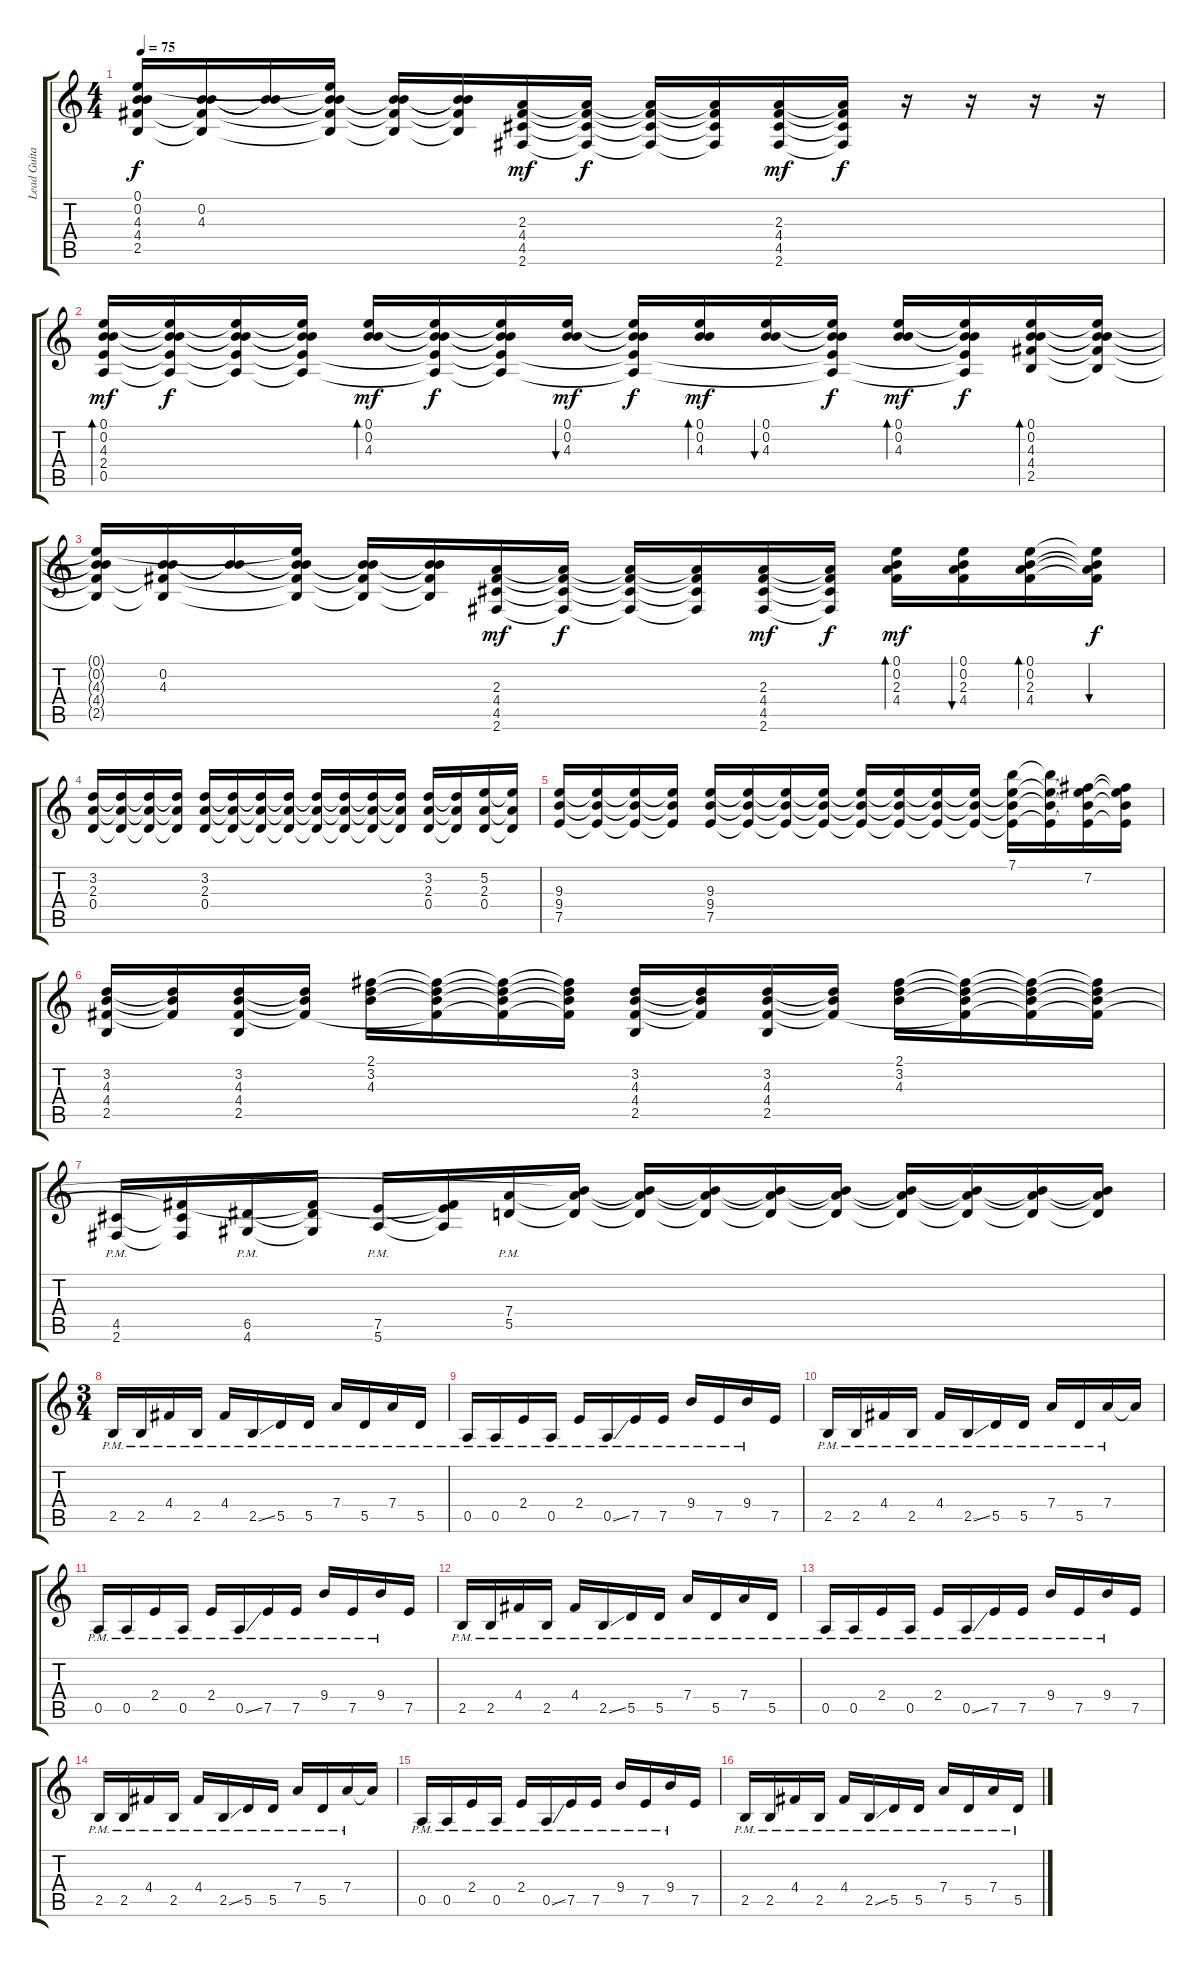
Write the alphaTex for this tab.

\track ("Lead Guitar" "Lead Guita") {instrument distortionguitar}
\staff {score tabs}
\tuning (E4 B3 G3 D3 A2 E2) {hide}
\ts (4 4)
\tempo 75
\clef g2
\ks c
(0.1{t} 0.2{t} 4.3{t} 4.4{t} 2.5{t}).16{dy f} (0.2 4.3 4.4{t} 2.5{t}).16 (0.2{t} 4.3{t}).16 (0.1{t} 0.2{t} 4.3{t} 4.4{t} 2.5{t}).16 (0.2{t} 4.3{t} 4.4{t} 2.5{t}).16 (0.2{t} 4.3{t} 4.4{t} 2.5{t}).16 (2.3 4.4 4.5 2.6).16{dy mf} (2.3{t} 4.4{t} 4.5{t} 2.6{t}).16{dy f} (2.3{t} 4.4{t} 4.5{t} 2.6{t}).16 (2.3{t} 4.4{t} 4.5{t} 2.6{t}).16 (2.3 4.4 4.5 2.6).16{dy mf} (2.3{t} 4.4{t} 4.5{t} 2.6{t}).16{dy f} r.16 r.16 r.16 r.16 |
(0.1 0.2 4.3 2.4 0.5).16{bd 480 dy mf} (0.1{t} 0.2{t} 4.3{t} 2.4{t} 0.5{t}).16{dy f} (0.1{t} 0.2{t} 4.3{t} 2.4{t} 0.5{t}).16 (0.1{t} 0.2{t} 4.3{t} 2.4{t} 0.5{t}).16 (0.1 0.2 4.3).16{bd 60 dy mf} (0.1{t} 0.2{t} 4.3{t} 2.4{t} 0.5{t}).16{dy f} (0.1{t} 0.2{t} 4.3{t} 2.4{t} 0.5{t}).16 (0.1 0.2 4.3).16{bu 60 dy mf} (0.1{t} 0.2{t} 4.3{t} 2.4{t} 0.5{t}).16{dy f} (0.1 0.2 4.3).16{bd 60 dy mf} (0.1 0.2 4.3).16{bu 60} (0.1{t} 0.2{t} 4.3{t} 2.4{t} 0.5{t}).16{dy f} (0.1 0.2 4.3).16{bd 60 dy mf} (0.1{t} 0.2{t} 4.3{t} 2.4{t} 0.5{t}).16{dy f} (0.1 0.2 4.3 4.4 2.5).16{bd 60} (0.1{t} 0.2{t} 4.3{t} 4.4{t} 2.5{t}).16 |
(0.1{t} 0.2{t} 4.3{t} 4.4{t} 2.5{t}).16 (0.2 4.3 4.4{t} 2.5{t}).16 (0.2{t} 4.3{t}).16 (0.1{t} 0.2{t} 4.3{t} 4.4{t} 2.5{t}).16 (0.2{t} 4.3{t} 4.4{t} 2.5{t}).16 (0.2{t} 4.3{t} 4.4{t} 2.5{t}).16 (2.3 4.4 4.5 2.6).16{dy mf} (2.3{t} 4.4{t} 4.5{t} 2.6{t}).16{dy f} (2.3{t} 4.4{t} 4.5{t} 2.6{t}).16 (2.3{t} 4.4{t} 4.5{t} 2.6{t}).16 (2.3 4.4 4.5 2.6).16{dy mf} (2.3{t} 4.4{t} 4.5{t} 2.6{t}).16{dy f} (0.1 0.2 2.3 4.4).16{bd 60 dy mf} (0.1 0.2 2.3 4.4).16{bu 60} (0.1 0.2 2.3 4.4).16{bd 60} (0.1{t} 0.2{t} 2.3{t} 4.4{t}).16{bu 60 dy f} |
(3.2 2.3 0.4).16 (3.2{t} 2.3{t} 0.4{t}).16 (3.2{t} 2.3{t} 0.4{t}).16 (3.2{t} 2.3{t} 0.4{t}).16 (3.2 2.3 0.4).16 (3.2{t} 2.3{t} 0.4{t}).16 (3.2{t} 2.3{t} 0.4{t}).16 (3.2{t} 2.3{t} 0.4{t}).16 (3.2{t} 2.3{t} 0.4{t}).16 (3.2{t} 2.3{t} 0.4{t}).16 (3.2{t} 2.3{t} 0.4{t}).16 (3.2{t} 2.3{t} 0.4{t}).16 (3.2 2.3 0.4).16 (3.2{t} 2.3{t} 0.4{t}).16 (5.2 2.3 0.4).16 (5.2{t} 2.3{t} 0.4{t}).16 |
(9.3 9.4 7.5).16 (9.3{t} 9.4{t} 7.5{t}).16 (9.3{t} 9.4{t} 7.5{t}).16 (9.3{t} 9.4{t} 7.5{t}).16 (9.3 9.4 7.5).16 (9.3{t} 9.4{t} 7.5{t}).16 (9.3{t} 9.4{t} 7.5{t}).16 (9.3{t} 9.4{t} 7.5{t}).16 (9.3{t} 9.4{t} 7.5{t}).16 (9.3{t} 9.4{t} 7.5{t}).16 (9.3{t} 9.4{t} 7.5{t}).16 (9.3{t} 9.4{t} 7.5{t}).16 (7.1 9.3{t} 9.4{t} 7.5{t}).16 (7.1{t} 9.3{t} 9.4{t} 7.5{t}).16 (7.2 9.3{t} 9.4{t} 7.5{t}).16 (7.2{t} 9.3{t} 9.4{t} 7.5{t}).16 |
(3.2 4.3 4.4 2.5).16 (3.2{t} 4.3{t} 4.4{t}).16 (3.2 4.3 4.4 2.5).16 (3.2{t} 4.3{t} 4.4{t}).16 (2.1 3.2 4.3).16 (2.1{t} 3.2{t} 4.3{t} 4.4{t}).16 (2.1{t} 3.2{t} 4.3{t} 4.4{t}).16 (2.1{t} 3.2{t} 4.3{t} 4.4{t}).16 (3.2 4.3 4.4 2.5).16 (3.2{t} 4.3{t} 4.4{t}).16 (3.2 4.3 4.4 2.5).16 (3.2{t} 4.3{t} 4.4{t}).16 (2.1 3.2 4.3).16 (2.1{t} 3.2{t} 4.3{t} 4.4{t}).16 (2.1{t} 3.2{t} 4.3{t} 4.4{t}).16 (2.1{t} 3.2{t} 4.3{t} 4.4{t}).16 |
(4.5{pm} 2.6{pm}).16 (4.4{t} 4.5{t} 2.6{t}).16 (6.5{pm} 4.6{pm}).16 (4.4{t} 6.5{t} 4.6{t}).16 (7.5{pm} 5.6{pm}).16 (4.4{t} 7.5{t} 5.6{t}).16 (7.4{pm} 5.5{pm}).16 (4.3{t} 7.4{t} 5.5{t}).16 (4.3{t} 7.4{t} 5.5{t}).16 (4.3{t} 7.4{t} 5.5{t}).16 (4.3{t} 7.4{t} 5.5{t}).16 (4.3{t} 7.4{t} 5.5{t}).16 (4.3{t} 7.4{t} 5.5{t}).16 (4.3{t} 7.4{t} 5.5{t}).16 (4.3{t} 7.4{t} 5.5{t}).16 (4.3{t} 7.4{t} 5.5{t}).16 |
\ts (3 4)
2.5{pm}.16 2.5{pm}.16 4.4{pm}.16 2.5{pm}.16 4.4{pm}.16 2.5{ss pm}.16 5.5{pm}.16 5.5{pm}.16 7.4{pm}.16 5.5{pm}.16 7.4{pm}.16 5.5{pm}.16 |
0.5{pm}.16 0.5{pm}.16 2.4{pm}.16 0.5{pm}.16 2.4{pm}.16 0.5{ss pm}.16 7.5{pm}.16 7.5{pm}.16 9.4{pm}.16 7.5{pm}.16 9.4{pm}.16 7.5.16 |
2.5{pm}.16 2.5{pm}.16 4.4{pm}.16 2.5{pm}.16 4.4{pm}.16 2.5{ss pm}.16 5.5{pm}.16 5.5{pm}.16 7.4{pm}.16 5.5{pm}.16 7.4{pm}.16 7.4{t}.16 |
0.5{pm}.16 0.5{pm}.16 2.4{pm}.16 0.5{pm}.16 2.4{pm}.16 0.5{ss pm}.16 7.5{pm}.16 7.5{pm}.16 9.4{pm}.16 7.5{pm}.16 9.4{pm}.16 7.5.16 |
2.5{pm}.16 2.5{pm}.16 4.4{pm}.16 2.5{pm}.16 4.4{pm}.16 2.5{ss pm}.16 5.5{pm}.16 5.5{pm}.16 7.4{pm}.16 5.5{pm}.16 7.4{pm}.16 5.5{pm}.16 |
0.5{pm}.16 0.5{pm}.16 2.4{pm}.16 0.5{pm}.16 2.4{pm}.16 0.5{ss pm}.16 7.5{pm}.16 7.5{pm}.16 9.4{pm}.16 7.5{pm}.16 9.4{pm}.16 7.5.16 |
2.5{pm}.16 2.5{pm}.16 4.4{pm}.16 2.5{pm}.16 4.4{pm}.16 2.5{ss pm}.16 5.5{pm}.16 5.5{pm}.16 7.4{pm}.16 5.5{pm}.16 7.4{pm}.16 7.4{t}.16 |
0.5{pm}.16 0.5{pm}.16 2.4{pm}.16 0.5{pm}.16 2.4{pm}.16 0.5{ss pm}.16 7.5{pm}.16 7.5{pm}.16 9.4{pm}.16 7.5{pm}.16 9.4{pm}.16 7.5.16 |
2.5{pm}.16{volume 5} 2.5{pm}.16 4.4{pm}.16 2.5{pm}.16 4.4{pm}.16 2.5{ss pm}.16 5.5{pm}.16 5.5{pm}.16 7.4{pm}.16 5.5{pm}.16 7.4{pm}.16 5.5{pm}.16
